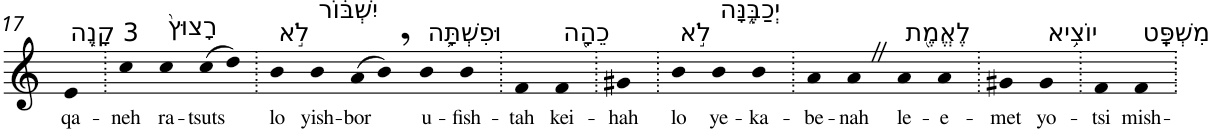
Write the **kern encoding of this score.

**kern	**text
*part1	*part1
*staff1	*staff1
*I"Piano	*
*I'Pno	*
!!LO:PB:g=z
*clefG2	*
*k[]	*
=17	=17
!LO:TX:a:t=3 קָנֶ֤ה	!
!	!LO:LY:b
4e	qa-
=18.	=18.
!	!LO:LY:b
4cc	-neh
!LO:TX:a:t=רָצוּץ֙	!
!	!LO:LY:b
4cc	ra-
!	!LO:LY:b
(8cc	-tsuts
8dd)	.
=19.	=19.
!LO:TX:a:t=לֹ֣א	!
!	!LO:LY:b
4b	lo
!LO:TX:a:t=יִשְׁבּ֔וֹר	!
!	!LO:LY:b
4b	yish-
!	!LO:LY:b
(8a	-bor
8b,)	.
!LO:TX:a:t=וּפִשְׁתָּ֥ה	!
!	!LO:LY:b
4b	u-
!	!LO:LY:b
4b	-fish-
=20.	=20.
!	!LO:LY:b
4f	-tah
!LO:TX:a:t=כֵהָ֖ה	!
!	!LO:LY:b
4f	kei-
=21.	=21.
!	!LO:LY:b
4g#X	-hah
=22.	=22.
!LO:TX:a:t=לֹ֣א	!
!	!LO:LY:b
4b	lo
!LO:TX:a:t=יְכַבֶּ֑נָּה	!
!	!LO:LY:b
4b	ye-
!	!LO:LY:b
4b	-ka-
=23.	=23.
!	!LO:LY:b
4a	-be-
!	!LO:LY:b
4aZ	-nah
!LO:TX:a:t=לֶאֱמֶ֖ת	!
!	!LO:LY:b
4a	le-
!	!LO:LY:b
4a	-e-
=24.	=24.
!	!LO:LY:b
4g#X	-met
!LO:TX:a:t=יוֹצִ֥יא	!
!	!LO:LY:b
4g#	yo-
=25.	=25.
!	!LO:LY:b
4f	-tsi
!LO:TX:a:t=מִשְׁפָּֽט	!
!	!LO:LY:b
4f	mish-
=.	=.
*-	*-
